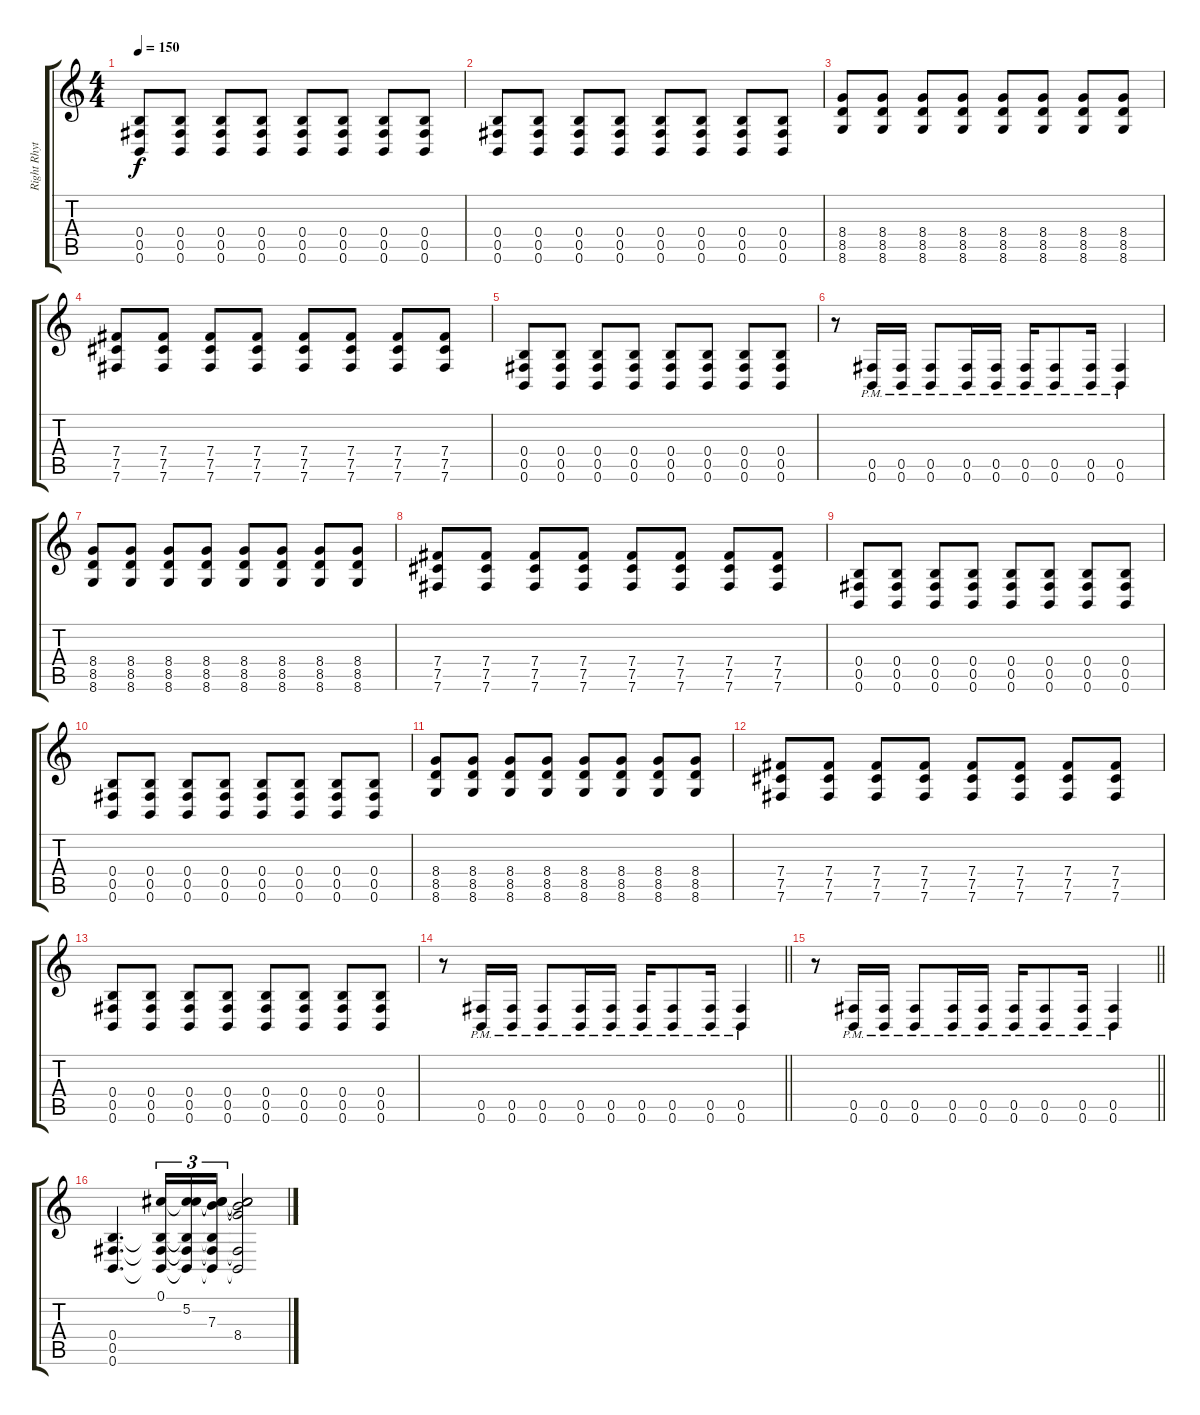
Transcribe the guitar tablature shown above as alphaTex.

\track ("Right Rhythm" "Right Rhyt") {instrument distortionguitar}
\staff {score tabs}
\tuning (Db4 Ab3 E3 B2 Gb2 B1) {hide}
\ts (4 4)
\tempo 150
\clef g2
\ks c
(0.4 0.5 0.6).8{dy f} (0.4 0.5 0.6).8 (0.4 0.5 0.6).8 (0.4 0.5 0.6).8 (0.4 0.5 0.6).8 (0.4 0.5 0.6).8 (0.4 0.5 0.6).8 (0.4 0.5 0.6).8 |
(0.4 0.5 0.6).8 (0.4 0.5 0.6).8 (0.4 0.5 0.6).8 (0.4 0.5 0.6).8 (0.4 0.5 0.6).8 (0.4 0.5 0.6).8 (0.4 0.5 0.6).8 (0.4 0.5 0.6).8 |
(8.4 8.5 8.6).8 (8.4 8.5 8.6).8 (8.4 8.5 8.6).8 (8.4 8.5 8.6).8 (8.4 8.5 8.6).8 (8.4 8.5 8.6).8 (8.4 8.5 8.6).8 (8.4 8.5 8.6).8 |
(7.4 7.5 7.6).8 (7.4 7.5 7.6).8 (7.4 7.5 7.6).8 (7.4 7.5 7.6).8 (7.4 7.5 7.6).8 (7.4 7.5 7.6).8 (7.4 7.5 7.6).8 (7.4 7.5 7.6).8 |
(0.4 0.5 0.6).8 (0.4 0.5 0.6).8 (0.4 0.5 0.6).8 (0.4 0.5 0.6).8 (0.4 0.5 0.6).8 (0.4 0.5 0.6).8 (0.4 0.5 0.6).8 (0.4 0.5 0.6).8 |
r.8 (0.5{pm} 0.6{pm}).16 (0.5{pm} 0.6{pm}).16 (0.5{pm} 0.6{pm}).8 (0.5{pm} 0.6{pm}).16 (0.5{pm} 0.6{pm}).16 (0.5{pm} 0.6{pm}).16 (0.5{pm} 0.6{pm}).8 (0.5{pm} 0.6{pm}).16 (0.5{pm} 0.6{pm}).4 |
(8.4 8.5 8.6).8 (8.4 8.5 8.6).8 (8.4 8.5 8.6).8 (8.4 8.5 8.6).8 (8.4 8.5 8.6).8 (8.4 8.5 8.6).8 (8.4 8.5 8.6).8 (8.4 8.5 8.6).8 |
(7.4 7.5 7.6).8 (7.4 7.5 7.6).8 (7.4 7.5 7.6).8 (7.4 7.5 7.6).8 (7.4 7.5 7.6).8 (7.4 7.5 7.6).8 (7.4 7.5 7.6).8 (7.4 7.5 7.6).8 |
(0.4 0.5 0.6).8 (0.4 0.5 0.6).8 (0.4 0.5 0.6).8 (0.4 0.5 0.6).8 (0.4 0.5 0.6).8 (0.4 0.5 0.6).8 (0.4 0.5 0.6).8 (0.4 0.5 0.6).8 |
(0.4 0.5 0.6).8 (0.4 0.5 0.6).8 (0.4 0.5 0.6).8 (0.4 0.5 0.6).8 (0.4 0.5 0.6).8 (0.4 0.5 0.6).8 (0.4 0.5 0.6).8 (0.4 0.5 0.6).8 |
(8.4 8.5 8.6).8 (8.4 8.5 8.6).8 (8.4 8.5 8.6).8 (8.4 8.5 8.6).8 (8.4 8.5 8.6).8 (8.4 8.5 8.6).8 (8.4 8.5 8.6).8 (8.4 8.5 8.6).8 |
(7.4 7.5 7.6).8 (7.4 7.5 7.6).8 (7.4 7.5 7.6).8 (7.4 7.5 7.6).8 (7.4 7.5 7.6).8 (7.4 7.5 7.6).8 (7.4 7.5 7.6).8 (7.4 7.5 7.6).8 |
(0.4 0.5 0.6).8 (0.4 0.5 0.6).8 (0.4 0.5 0.6).8 (0.4 0.5 0.6).8 (0.4 0.5 0.6).8 (0.4 0.5 0.6).8 (0.4 0.5 0.6).8 (0.4 0.5 0.6).8 |
\barLineRight lightlight
r.8 (0.5{pm} 0.6{pm}).16 (0.5{pm} 0.6{pm}).16 (0.5{pm} 0.6{pm}).8 (0.5{pm} 0.6{pm}).16 (0.5{pm} 0.6{pm}).16 (0.5{pm} 0.6{pm}).16 (0.5{pm} 0.6{pm}).8 (0.5{pm} 0.6{pm}).16 (0.5{pm} 0.6{pm}).4 |
\section ("" "")
\barLineRight lightlight
r.8 (0.5{pm} 0.6{pm}).16 (0.5{pm} 0.6{pm}).16 (0.5{pm} 0.6{pm}).8 (0.5{pm} 0.6{pm}).16 (0.5{pm} 0.6{pm}).16 (0.5{pm} 0.6{pm}).16 (0.5{pm} 0.6{pm}).8 (0.5{pm} 0.6{pm}).16 (0.5{pm} 0.6{pm}).4 |
\section ("" "")
(0.4 0.5 0.6).4{d} (0.1 0.4{t} 0.5{t} 0.6{t}).16{tu (3 2)} (0.1{t} 5.2 0.4{t} 0.5{t} 0.6{t}).16{tu (3 2)} (0.1{t} 5.2{t} 7.3 0.4{t} 0.5{t} 0.6{t}).16{tu (3 2)} (0.1{t} 5.2{t} 7.3{t} 8.4 0.5{t} 0.6{t}).2
